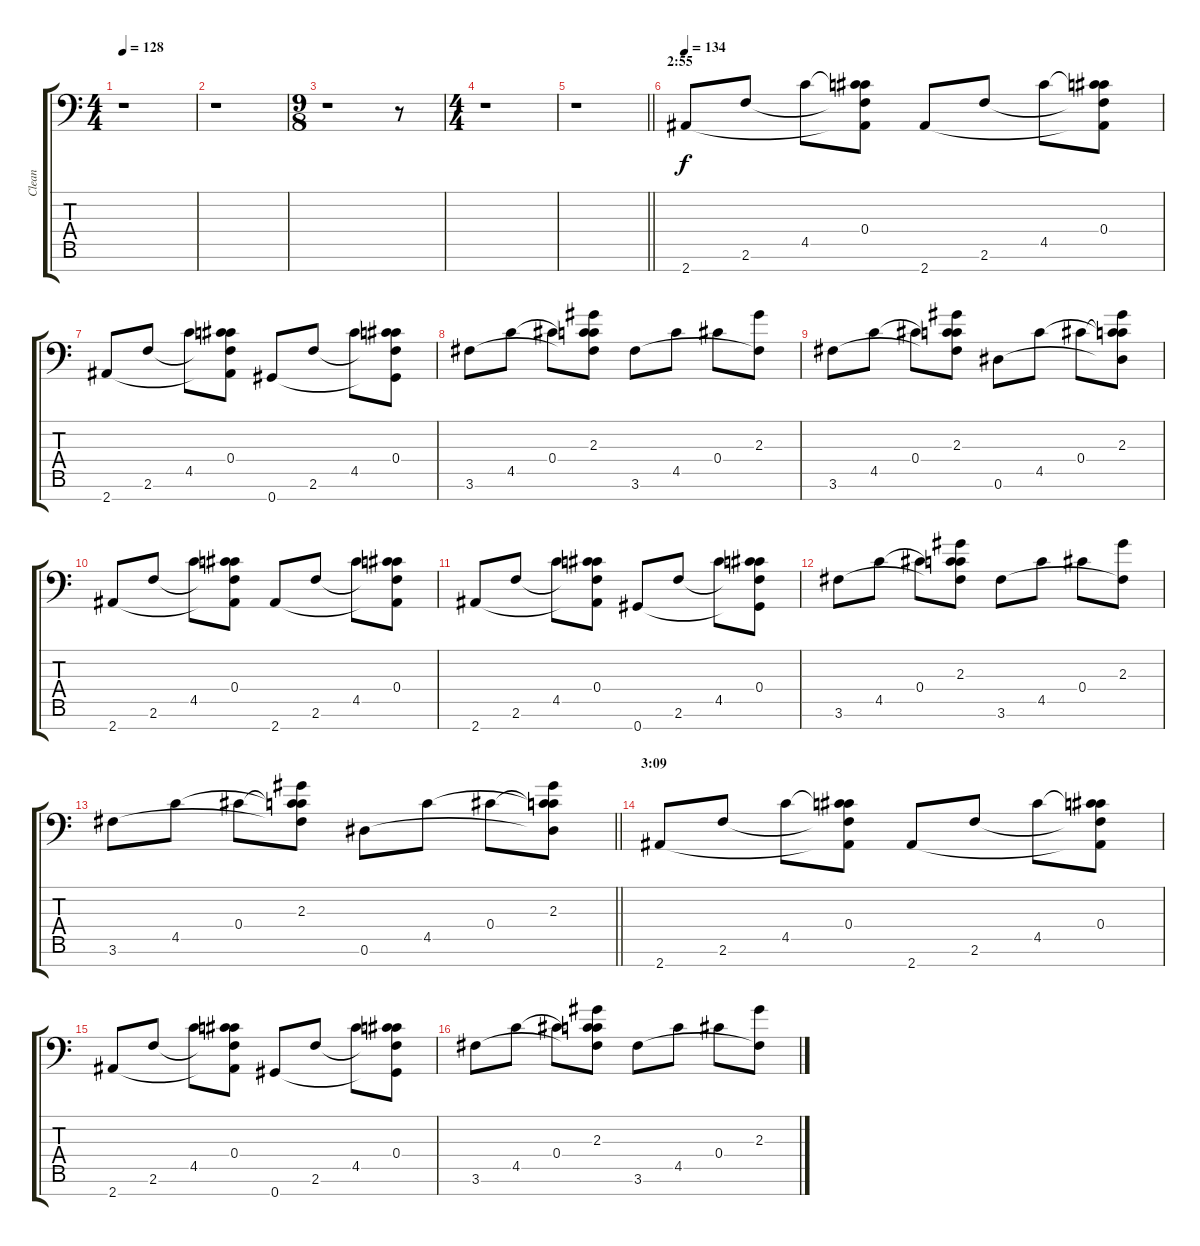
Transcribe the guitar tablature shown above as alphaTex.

\track ("Clean" "Clean") {instrument electricguitarjazz}
\staff {score tabs}
\tuning (Eb4 Bb3 Gb3 Db3 Ab2 Eb2 Ab1) {hide}
\ts (4 4)
\tempo 128
\clef f4
\ks c
r.1{dy f} |
r.1 |
\ts (9 8)
r.1 r.8 |
\ts (4 4)
r.1 |
\barLineRight lightlight
r.1 |
\section ("" "2:55")
\tempo 134
2.7.8 2.6.8 4.5.8 (0.4 4.5{t} 2.6{t} 2.7{t}).8 2.7.8 2.6.8 4.5.8 (0.4 4.5{t} 2.6{t} 2.7{t}).8 |
2.7.8 2.6.8 4.5.8 (0.4 4.5{t} 2.6{t} 2.7{t}).8 0.7.8 2.6.8 4.5.8 (0.4 4.5{t} 2.6{t} 0.7{t}).8 |
3.6.8 4.5.8 0.4.8 (2.3 0.4{t} 4.5{t} 3.6{t}).8 3.6.8 4.5.8 0.4.8 (2.3 3.6{t}).8 |
3.6.8 4.5.8 0.4.8 (2.3 0.4{t} 4.5{t} 3.6{t}).8 0.6.8 4.5.8 0.4.8 (2.3 0.4{t} 4.5{t} 0.6{t}).8 |
2.7.8 2.6.8 4.5.8 (0.4 4.5{t} 2.6{t} 2.7{t}).8 2.7.8 2.6.8 4.5.8 (0.4 4.5{t} 2.6{t} 2.7{t}).8 |
2.7.8 2.6.8 4.5.8 (0.4 4.5{t} 2.6{t} 2.7{t}).8 0.7.8 2.6.8 4.5.8 (0.4 4.5{t} 2.6{t} 0.7{t}).8 |
3.6.8 4.5.8 0.4.8 (2.3 0.4{t} 4.5{t} 3.6{t}).8 3.6.8 4.5.8 0.4.8 (2.3 3.6{t}).8 |
\barLineRight lightlight
3.6.8 4.5.8 0.4.8 (2.3 0.4{t} 4.5{t} 3.6{t}).8 0.6.8 4.5.8 0.4.8 (2.3 0.4{t} 4.5{t} 0.6{t}).8 |
\section ("" "3:09")
2.7.8 2.6.8 4.5.8 (0.4 4.5{t} 2.6{t} 2.7{t}).8 2.7.8 2.6.8 4.5.8 (0.4 4.5{t} 2.6{t} 2.7{t}).8 |
2.7.8 2.6.8 4.5.8 (0.4 4.5{t} 2.6{t} 2.7{t}).8 0.7.8 2.6.8 4.5.8 (0.4 4.5{t} 2.6{t} 0.7{t}).8 |
3.6.8 4.5.8 0.4.8 (2.3 0.4{t} 4.5{t} 3.6{t}).8 3.6.8 4.5.8 0.4.8 (2.3 3.6{t}).8
